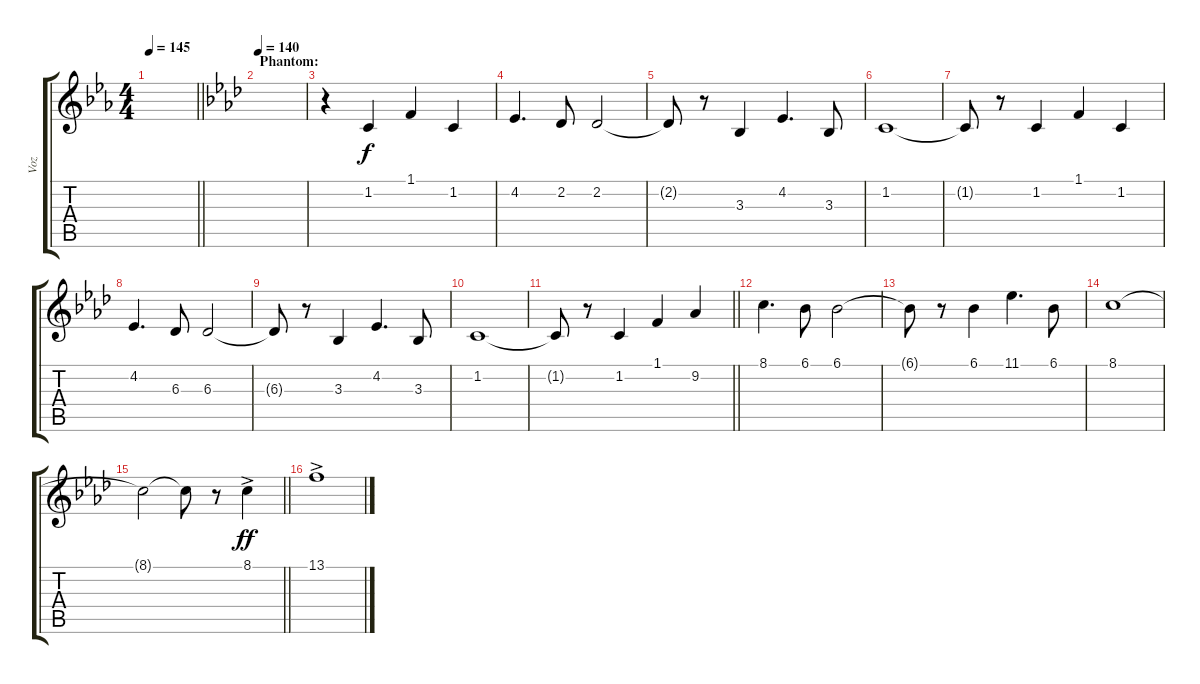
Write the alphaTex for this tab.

\track ("Voz" "Voz") {instrument choiraahs}
\staff {score tabs}
\tuning (E4 B3 G3 D3 A2 E2) {hide}
\ts (4 4)
\tempo 145
\clef g2
\barLineRight lightlight
\ks cminor
|
\section ("" "Phantom:")
\tempo 140
\ks fminor
|
r.4 1.2.4 1.1.4 1.2.4 |
4.2.4{d} 2.2.8 2.2.2 |
2.2{t}.8 r.8 3.3.4 4.2.4{d} 3.3.8 |
1.2.1 |
1.2{t}.8 r.8 1.2.4 1.1.4 1.2.4 |
4.2.4{d} 6.3.8 6.3.2 |
6.3{t}.8 r.8 3.3.4 4.2.4{d} 3.3.8 |
1.2.1 |
\barLineRight lightlight
1.2{t}.8 r.8 1.2.4 1.1.4 9.2.4 |
8.1.4{d} 6.1.8 6.1.2 |
6.1{t}.8 r.8 6.1.4 11.1.4{d} 6.1.8 |
8.1.1 |
\barLineRight lightlight
8.1{t}.2 8.1{t}.8 r.8 8.1{ac}.4{dy ff} |
13.1{ac}.1
